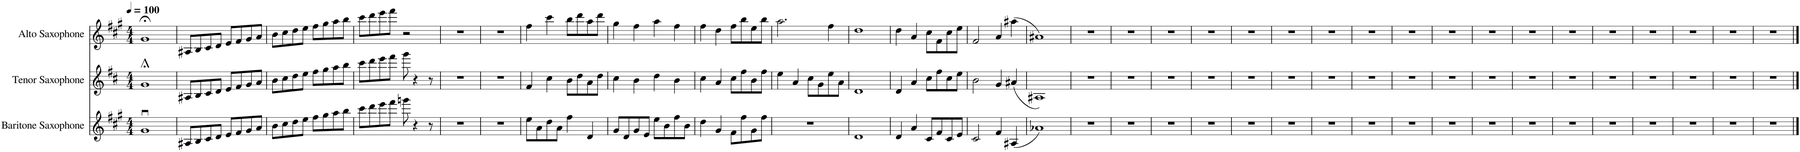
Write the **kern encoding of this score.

**kern	**kern	**kern
*part3	*part2	*part1
*staff3	*staff2	*staff1
*I"Baritone Saxophone	*I"Tenor Saxophone	*I"Alto Saxophone
*I'Bar. Sax.	*I'T. Sax.	*I'A. Sax.
*clefG2	*clefG2	*clefG2
*Trd12c21	*Trd8c14	*Trd5c9
*k[f#c#g#]	*k[f#c#]	*k[f#c#g#]
*M4/4	*M4/4	*M4/4
*MM100	*MM100	*MM100
=1	=1	=1
1g#u	1g;<	1g#;<
=2	=2	=2
8A#X/L	8A#X/L	8A#X/L
8B/	8B/	8B/
8c#/	8c#/	8c#/
8d/J	8d/J	8d/J
8e/L	8e/L	8e/L
8f#/	8f#/	8f#/
8g#/	8g/	8g#/
8a/J	8a/J	8a/J
=3	=3	=3
8b\L	8b\L	8b\L
8cc#\	8cc#\	8cc#\
8dd\	8dd\	8dd\
8ee\J	8ee\J	8ee\J
8ff#\L	8ff#\L	8ff#\L
8gg#\	8gg\	8gg#\
8aa\	8aa\	8aa\
8bb\J	8bb\J	8bb\J
=4	=4	=4
8ccc#\L	8ccc#\L	8ccc#\L
8ddd\	8ddd\	8ddd\
8eee\	8eee\	8eee\
8fff#\J	8fff#\J	8fff#\J
8gggn\	8ggg\	2r
4r	4r	.
8r	8r	.
=5	=5	=5
1r	1r	1r
=6	=6	=6
1r	1r	1r
=7	=7	=7
8ee\L	4f#/	4ff#\
8a\	.	.
8dd\	4cc#\	4ccc#\
8a\J	.	.
4ff#\	8b\L	8bb\L
.	8dd\	8ddd\
4d/	8a\	8aa\
.	8dd\J	8ddd\J
=8	=8	=8
8g#/L	4cc#\	4gg#\
8d/	.	.
8g#/	4b\	4ff#\
8e/J	.	.
8ee\L	4dd\	4aa\
8b\	.	.
8ff#\	4b\	4ff#\
8b\J	.	.
=9	=9	=9
4dd\	4cc#\	4ff#\
4g#/	4a/	4dd\
8f#\L	8cc#\L	8ff#\L
8ff#\	8ff#\	8bb\
8g#\	8b\	8ee\
8ff#\J	8ff#\J	8bb\J
=10	=10	=10
1r	4ee\	2.aa\
.	4a/	.
.	8cc#\L	.
.	8g\	.
.	8ee\	4ff#\
.	8a\J	.
=11	=11	=11
1d	1d	1dd
=12	=12	=12
4d/	4d/	4dd\
4a/	4a/	4a/
8c#/L	8cc#\L	8cc#\L
8f#/	8ff#\	8f#\
8c#/	8cc#\	8cc#\
8e/J	8ee\J	8ee\J
=13	=13	=13
2c#/	2b\	2f#/
4f#/	4g/	4a/
(4A#X/	(4a#X/	(4aa#X\
=14	=14	=14
1a-X)	1A#X)	1a#X)
=15	=15	=15
1r	1r	1r
=16	=16	=16
1r	1r	1r
=17	=17	=17
1r	1r	1r
=18	=18	=18
1r	1r	1r
=19	=19	=19
1r	1r	1r
=20	=20	=20
1r	1r	1r
=21	=21	=21
1r	1r	1r
=22	=22	=22
1r	1r	1r
=23	=23	=23
1r	1r	1r
=24	=24	=24
1r	1r	1r
=25	=25	=25
1r	1r	1r
=26	=26	=26
1r	1r	1r
=27	=27	=27
1r	1r	1r
=28	=28	=28
1r	1r	1r
=29	=29	=29
1r	1r	1r
=30	=30	=30
1r	1r	1r
=31	=31	=31
1r	1r	1r
=32	=32	=32
1r	1r	1r
==	==	==
*-	*-	*-
